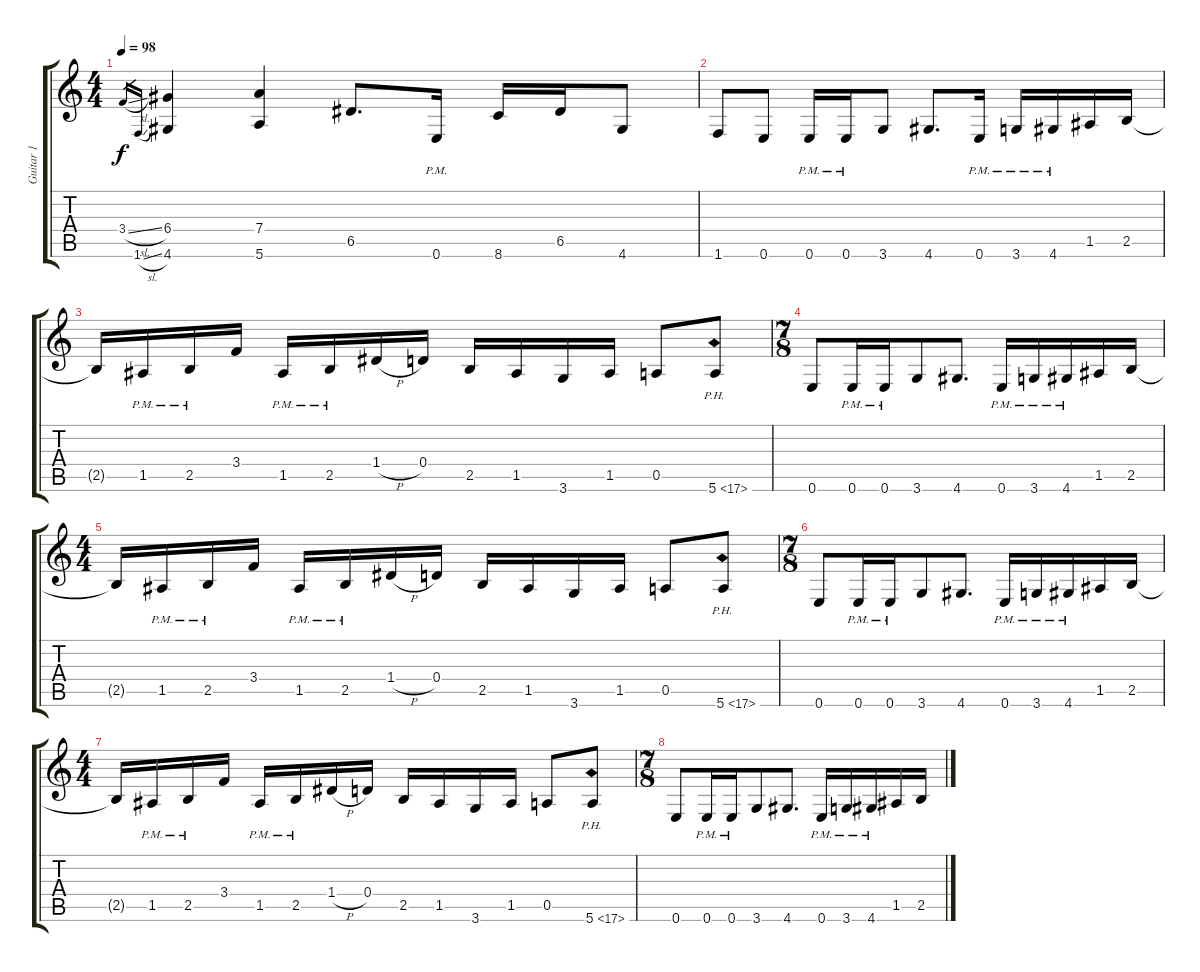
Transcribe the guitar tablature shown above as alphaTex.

\track ("Guitar 1" "Guitar 1") {instrument distortionguitar}
\staff {score tabs}
\tuning (E4 B3 G3 D3 A2 E2) {hide}
\ts (4 4)
\tempo 98
\clef g2
\ks aminor
3.4{sl}.16{gr dy f} 1.6{sl}.16{gr} (6.4 4.6).4 (7.4 5.6).4 6.5.8{d} 0.6{pm}.16 8.6.16 6.5.16 4.6.8 |
1.6.8 0.6.8 0.6{pm}.16 0.6{pm}.16 3.6.8 4.6.8{d} 0.6{pm}.16 3.6{pm}.16 4.6{pm}.16 1.5.16 2.5.16 |
2.5{t}.16 1.5{pm}.16 2.5{pm}.16 3.4.16 1.5{pm}.16 2.5{pm}.16 1.4{h}.16 0.4.16 2.5.16 1.5.16 3.6.16 1.5.16 0.5.8 5.6{ph 12}.8 |
\ts (7 8)
0.6.8 0.6{pm}.16 0.6{pm}.16 3.6.8 4.6.8{d} 0.6{pm}.16 3.6{pm}.16 4.6{pm}.16 1.5.16 2.5.16 |
\ts (4 4)
2.5{t}.16 1.5{pm}.16 2.5{pm}.16 3.4.16 1.5{pm}.16 2.5{pm}.16 1.4{h}.16 0.4.16 2.5.16 1.5.16 3.6.16 1.5.16 0.5.8 5.6{ph 12}.8 |
\ts (7 8)
0.6.8 0.6{pm}.16 0.6{pm}.16 3.6.8 4.6.8{d} 0.6{pm}.16 3.6{pm}.16 4.6{pm}.16 1.5.16 2.5.16 |
\ts (4 4)
2.5{t}.16 1.5{pm}.16 2.5{pm}.16 3.4.16 1.5{pm}.16 2.5{pm}.16 1.4{h}.16 0.4.16 2.5.16 1.5.16 3.6.16 1.5.16 0.5.8 5.6{ph 12}.8 |
\ts (7 8)
0.6.8 0.6{pm}.16 0.6{pm}.16 3.6.8 4.6.8{d} 0.6{pm}.16 3.6{pm}.16 4.6{pm}.16 1.5.16 2.5.16
